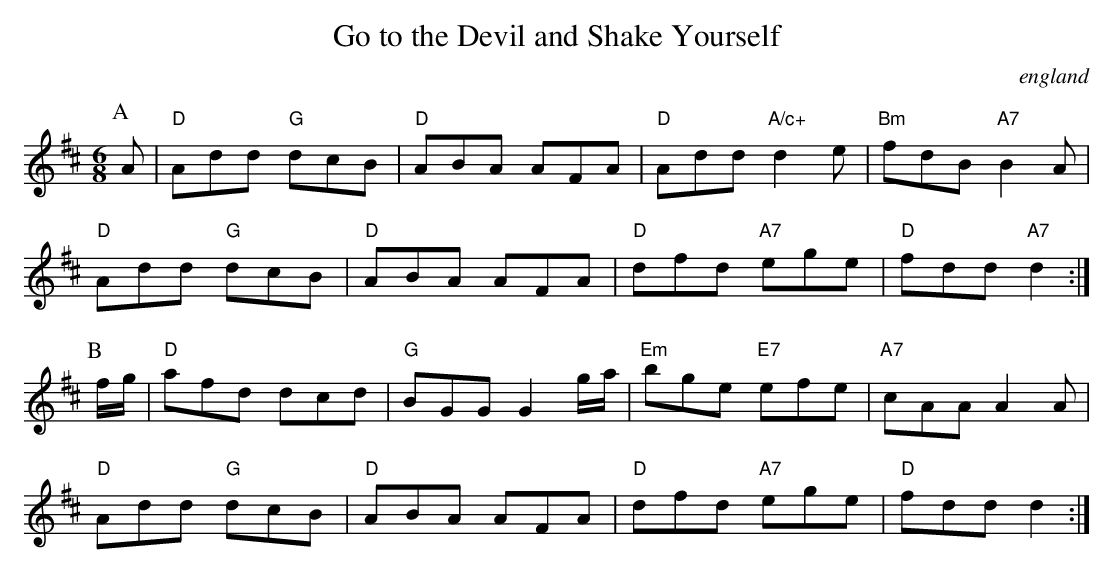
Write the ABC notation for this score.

X:1
T:Go to the Devil and Shake Yourself
O:england
M:6/8
K:D
P:A
A|"D"Add "G"dcB|"D"ABA AFA|"D"Add "A/c+"d2e|"Bm"fdB "A7"B2A|
"D"Add "G"dcB|"D"ABA AFA|"D"dfd "A7"ege|"D"fdd "A7"d2:|
P:B
f/2g/2|"D"afd dcd|"G"BGG G2g/2a/2|"Em"bge "E7"efe|"A7"cAA A2A|
"D"Add "G"dcB|"D"ABA AFA|"D"dfd "A7"ege|"D"fdd d2:|
